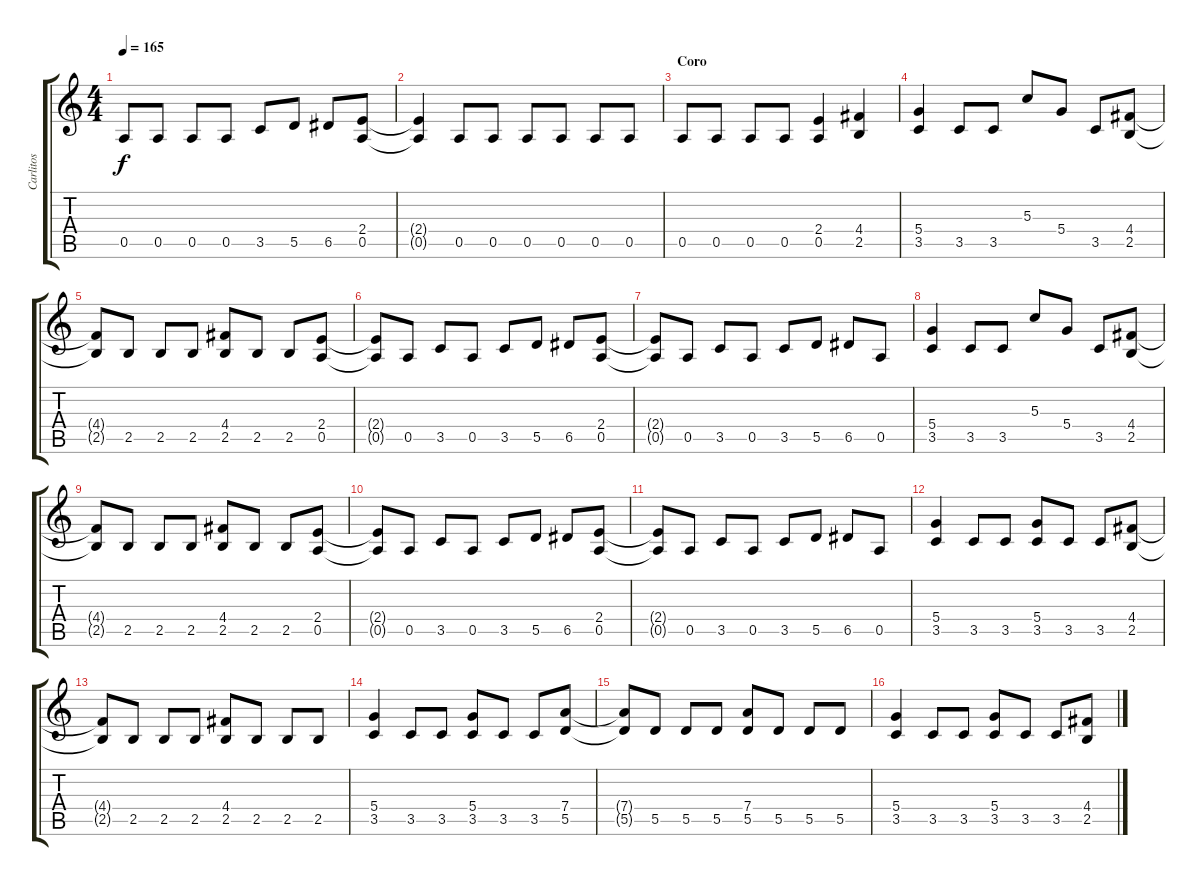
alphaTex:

\track ("Carlitos" "Carlitos") {instrument overdrivenguitar}
\staff {score tabs}
\tuning (E4 B3 G3 D3 A2 E2) {hide}
\ts (4 4)
\tempo 165
\clef g2
\ks c
0.5.8{dy f} 0.5.8 0.5.8 0.5.8 3.5.8 5.5.8 6.5.8 (2.4 0.5).8 |
(2.4{t} 0.5{t}).4 0.5.8 0.5.8 0.5.8 0.5.8 0.5.8 0.5.8 |
\section ("" "Coro")
0.5.8 0.5.8 0.5.8 0.5.8 (2.4 0.5).4 (4.4 2.5).4 |
(5.4 3.5).4 3.5.8 3.5.8 5.3.8 5.4.8 3.5.8 (4.4 2.5).8 |
(4.4{t} 2.5{t}).8 2.5.8 2.5.8 2.5.8 (4.4 2.5).8 2.5.8 2.5.8 (2.4 0.5).8 |
(2.4{t} 0.5{t}).8 0.5.8 3.5.8 0.5.8 3.5.8 5.5.8 6.5.8 (2.4 0.5).8 |
(2.4{t} 0.5{t}).8 0.5.8 3.5.8 0.5.8 3.5.8 5.5.8 6.5.8 0.5.8 |
(5.4 3.5).4 3.5.8 3.5.8 5.3.8 5.4.8 3.5.8 (4.4 2.5).8 |
(4.4{t} 2.5{t}).8 2.5.8 2.5.8 2.5.8 (4.4 2.5).8 2.5.8 2.5.8 (2.4 0.5).8 |
(2.4{t} 0.5{t}).8 0.5.8 3.5.8 0.5.8 3.5.8 5.5.8 6.5.8 (2.4 0.5).8 |
(2.4{t} 0.5{t}).8 0.5.8 3.5.8 0.5.8 3.5.8 5.5.8 6.5.8 0.5.8 |
(5.4 3.5).4 3.5.8 3.5.8 (5.4 3.5).8 3.5.8 3.5.8 (4.4 2.5).8 |
(4.4{t} 2.5{t}).8 2.5.8 2.5.8 2.5.8 (4.4 2.5).8 2.5.8 2.5.8 2.5.8 |
(5.4 3.5).4 3.5.8 3.5.8 (5.4 3.5).8 3.5.8 3.5.8 (7.4 5.5).8 |
(7.4{t} 5.5{t}).8 5.5.8 5.5.8 5.5.8 (7.4 5.5).8 5.5.8 5.5.8 5.5.8 |
(5.4 3.5).4 3.5.8 3.5.8 (5.4 3.5).8 3.5.8 3.5.8 (4.4 2.5).8
